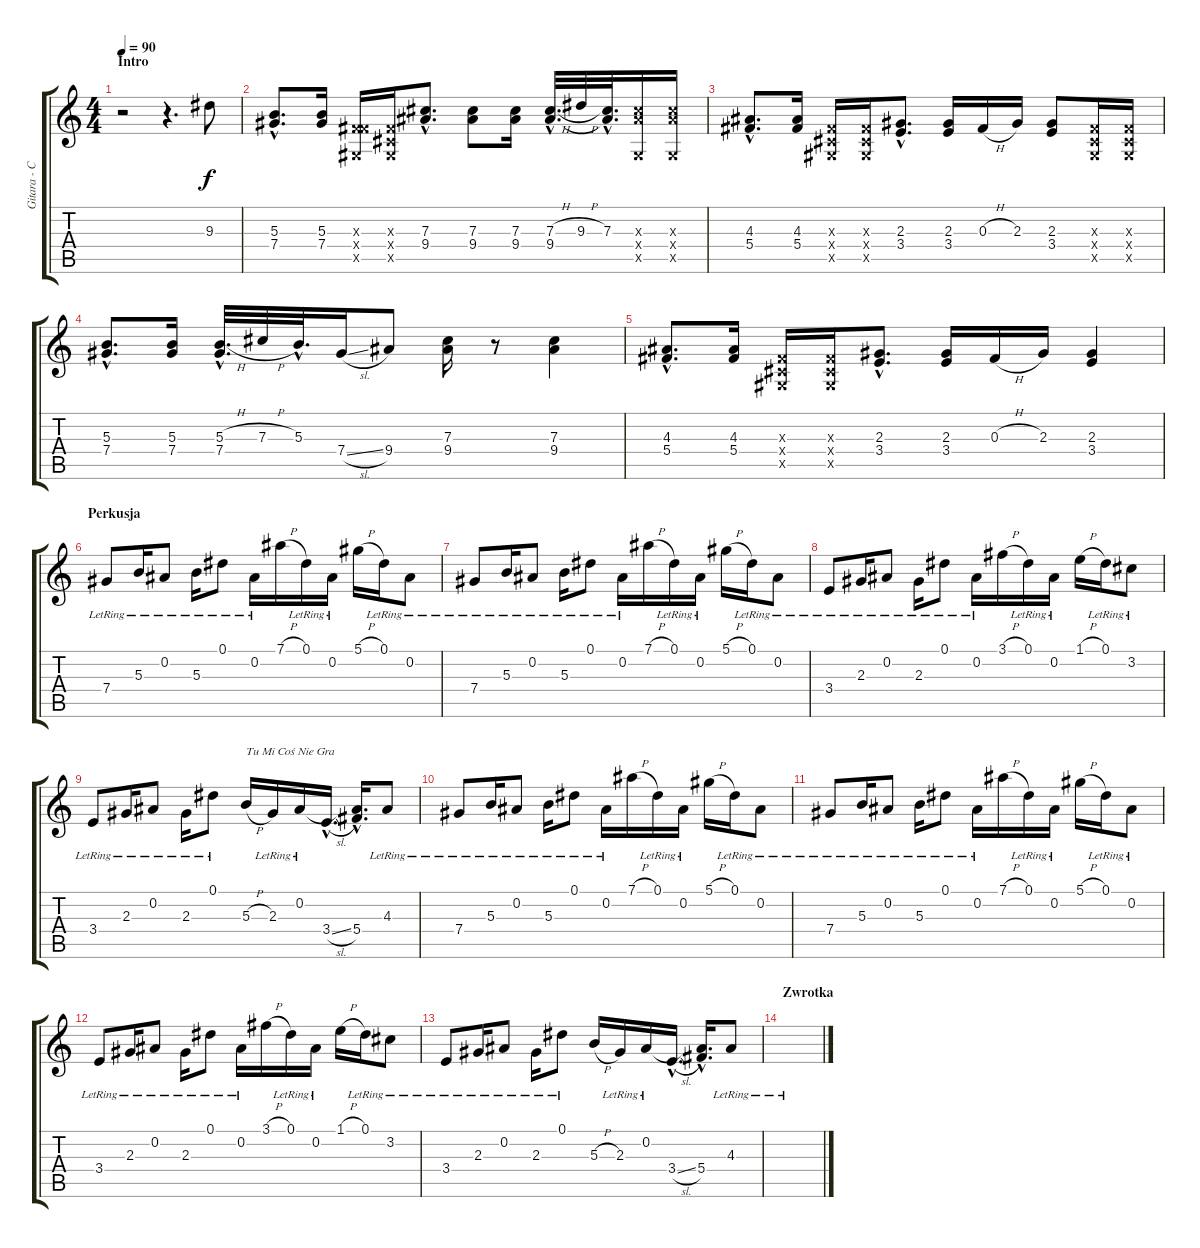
\track ("Gitara - Czysta" "Gitara - C") {instrument electricguitarclean}
\staff {score tabs}
\tuning (Eb4 Bb3 Gb3 Db3 Ab2 Eb2) {hide}
\ts (4 4)
\section ("" "Intro")
\tempo 90
\clef g2
\ks c
r.2{dy f volume 13 instrument electricguitarjazz} r.4{d} 9.3.8 |
(5.3{hac} 7.4{hac}).8{d} (5.3 7.4).16 (0.3{x} 5.4{x} 0.5{x}).16 (0.3{x} 0.4{x} 0.5{x}).16 (7.3{hac} 9.4{hac}).8{d} (7.3 9.4).8 (7.3 9.4).16 (7.3{h hac} 9.4{hac}).32{d} 9.3{h}.32 (7.3{hac} 9.4{hac t}).32{d} (7.3{x} 9.4{x} 0.5{x}).16 (7.3{x} 9.4{x} 0.5{x}).16 |
(4.3{hac} 5.4{hac}).8{d} (4.3 5.4).16 (0.3{x} 0.4{x} 0.5{x}).16 (0.3{x} 0.4{x} 0.5{x}).16 (2.3{hac} 3.4{hac}).8{d} (2.3 3.4).16 0.3{h}.16 2.3.16 (2.3 3.4).8 (0.3{x} 0.4{x} 0.5{x}).16 (0.3{x} 0.4{x} 0.5{x}).16 |
(5.3{hac} 7.4{hac}).8{d} (5.3 7.4).16 (5.3{h hac} 7.4{hac}).32{d} 7.3{h}.32 5.3{hac}.32{d} 7.4{sl}.16 9.4.8 (7.3 9.4).16 r.8 (7.3 9.4).4 |
(4.3{hac} 5.4{hac}).8{d} (4.3 5.4).16 (0.3{x} 0.4{x} 0.5{x}).16 (0.3{x} 0.4{x} 0.5{x}).16 (2.3{hac} 3.4{hac}).8{d} (2.3 3.4).16 0.3{h}.16 2.3.16 (2.3 3.4).4 |
\section ("" "Perkusja")
7.4{lr}.8 5.3{lr}.16 0.2{lr}.8 5.3{lr}.16 0.1{lr}.8 0.2{lr}.16 7.1{h}.16 0.1{lr}.16 0.2{lr}.16 5.1{h}.16 0.1{lr}.16 0.2{lr}.8 |
7.4{lr}.8 5.3{lr}.16 0.2{lr}.8 5.3{lr}.16 0.1{lr}.8 0.2{lr}.16 7.1{h}.16 0.1{lr}.16 0.2{lr}.16 5.1{h}.16 0.1{lr}.16 0.2{lr}.8 |
3.4{lr}.8 2.3{lr}.16 0.2{lr}.8 2.3{lr}.16 0.1{lr}.8 0.2{lr}.16 3.1{h}.16 0.1{lr}.16 0.2{lr}.16 1.1{h}.16 0.1{lr}.16 3.2{lr}.8 |
3.4{lr}.8 2.3{lr}.16 0.2{lr}.8 2.3{lr}.16 0.1{lr}.8 5.3{h}.16{txt "Tu Mi Coś Nie Gra"} 2.3{lr}.16 0.2{lr}.16 3.4{sl hac}.16{d} (0.2{hac t} 5.4{hac}).16{d} 4.3{lr}.8 |
7.4{lr}.8 5.3{lr}.16 0.2{lr}.8 5.3{lr}.16 0.1{lr}.8 0.2{lr}.16 7.1{h}.16 0.1{lr}.16 0.2{lr}.16 5.1{h}.16 0.1{lr}.16 0.2{lr}.8 |
7.4{lr}.8 5.3{lr}.16 0.2{lr}.8 5.3{lr}.16 0.1{lr}.8 0.2{lr}.16 7.1{h}.16 0.1{lr}.16 0.2{lr}.16 5.1{h}.16 0.1{lr}.16 0.2{lr}.8 |
3.4{lr}.8 2.3{lr}.16 0.2{lr}.8 2.3{lr}.16 0.1{lr}.8 0.2{lr}.16 3.1{h}.16 0.1{lr}.16 0.2{lr}.16 1.1{h}.16 0.1{lr}.16 3.2{lr}.8 |
3.4{lr}.8 2.3{lr}.16 0.2{lr}.8 2.3{lr}.16 0.1{lr}.8 5.3{h}.16 2.3{lr}.16 0.2{lr}.16 3.4{sl hac}.16{d} (0.2{hac t} 5.4{hac}).16{d} 4.3{lr}.8 |
\section ("" "Zwrotka")
